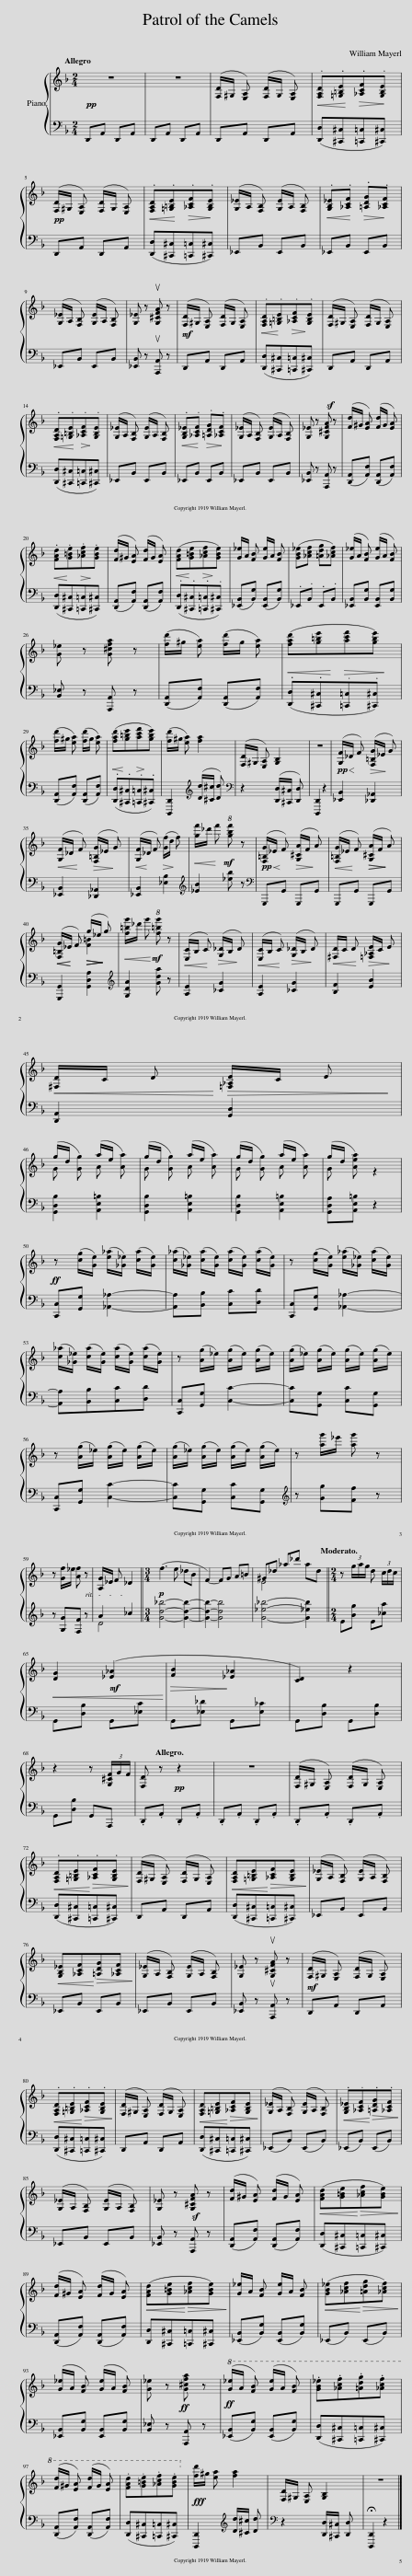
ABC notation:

X:1
%%score { ( 1 3 ) | ( 2 4 ) }
L:1/8
Q:1/4=100
M:2/4
I:linebreak $
K:F
V:1 treble
V:3 treble
V:2 bass
V:4 bass
V:1
!pp! z4 | z4 | ([F,D]/^G,/ [E,A,]) ([F,D]/G,/ [E,A,]) |!<(! .[F,A,D].[=G,=B,E]!<)!!>(!.[_A,CF].[G,B,E]!>)! |$!pp! ([F,D]/^G,/ [E,A,]) ([F,D]/G,/ [E,A,]) | %5
!<(! .[F,A,D].[=G,=B,E]!<)!!>(!.[_A,CF].[G,B,E]!>)! | ([G,_E]/A,/ [F,B,]) ([G,E]/A,/ [F,B,]) |!<(! .[G,B,_E].[_A,CF]!<)!!>(! .[=A,DG].[_A,CF]!>)! |$ ([G,_E]/A,/ [F,B,]) ([G,E]/A,/ [F,B,]) | [G,_E] z u[G,^CFA] z | %10
!mf! ([F,D]/^G,/ [E,A,]) ([F,D]/G,/ [E,A,]) |!<(! .[F,A,D].[=G,=B,E]!<)!!>(!.[_A,CF].[G,B,E]!>)! | ([F,D]/^G,/ [E,A,]) ([F,D]/G,/ [E,A,]) |$!<(! .[F,A,D].[=G,=B,E]!<)!!>(!.[_A,CF].[G,B,E]!>)! | ([G,_E]/A,/ [F,B,]) ([G,E]/A,/ [F,B,]) | %15
!<(! .[G,B,_E].[_A,CF]!<)!!>(! .[=A,DG].[_A,CF]!>)! | ([G,_E]/A,/ [F,B,]) ([G,E]/A,/ [F,B,]) | [G,_E] z [G,^CFA] z | ([Fd]/^G/ [EA]) ([Fd]/G/ [EA]) |$!<(! .[FAd].[G=Be]!<)!!>(!.[_Acf].[GBe]!>)! | %20
 ([Fd]/^G/ [EA]) ([Fd]/G/ [EA]) |!<(! ([FAd][G=Be]!<)!!>(![_Acf][GBe])!>)! | [G_e]/A/ [FB] [Ge]/A/ [FB] | ([GB_e][_Acf] [=Adg][_Acf]) | ([G_e]/A/ [FB]) ([Ge]/A/ [FB]) |$ %25
 [G_e] z [G^cfa] z | ([fd']/^g/ [ea]) ([fd']/g/ [ea]) |!<(! ([fad'][g=be']!<)!!>(![ac'f'][gbe'])!>)! |$ ([fd']/^g/ [ea]) ([fd']/g/ [ea]) |!<(! ([fad'][g=be']!<)!!>(![ac'f'][gbe'])!>)! | %30
 ([fd']/^g/ [ea]) [fa]2 | ([F,D]/^G,/ [E,A,]) [G,B,]2 | z4 |!pp!!<(! ([G,F]/_D/ F)!<)!!>(! ([F,=B,G]/_E/ G)!>)! |$!<(! ([G,F]/_D/ F)!<)!!>(! ([F,=B,G]/_E/ G)!>)! | %35
!<(! ([G,F]/_D/ F)!<)!!>(! ([Gf]/d/ f)!>)! |!<(! [gf']/_d'/ f'!<)!!mf!!8va(! [g'b'f''] z!8va)! |!pp!!<(! ([F,=B,G]/_E/ F)!<)!!>(! ([G,^CA]/F/ A)!>)! |!<(! ([F,=B,G]/_E/ F)!<)!!>(!!>(! ([G,^CA]/F/ A)!>)!!>)! |$!<(!!<(! ([F,=B,G]/_E/ F)!<)!!<)!!>(!!>(!!>(! (g/_e/ g)!>)!!>)!!>)! | %40
!<(! [f=bg']/_d'/ g'!<)!!mf!!8va(! [f'=b'g''] z!8va)! |!<(! ([E,C]/B,/ C)!<)!!>(! ([G,_D]/B,/ D)!>)! |!<(! ([E,C]/B,/ C)!<)!!>(! ([G,_D]/B,/ D)!>)! |!<(! [^F,D]/C/ D!<)!!>(! [=F,_A,E]/C/ E!>)! |$!<(! [^F,D]/C/ D!<)!!>(! [=F,_A,E]/C/ E!>)! |$ %45
 (g/d/ [Gg]) (a/e/ [Aa]) | (g/d/ [Gg]) (a/e/ [Aa]) | (g/d/ [Gg]) (a/e/ [Aa]) | (g/d/ [Aea]) z2 |$!ff! z ([cg]/[Ge]/) ([e_a]/[_G_e]/) ([ca]/[Ge]/) | %50
 ([c_a]/[_G_e]/) ([ca]/[Ge]/) ([ca]/[Ge]/) ([ca]/[Ge]/) | z ([cg]/[Ge]/) ([e_a]/[_G_e]/) ([ca]/[Ge]/) |$ ([c_a]/[_G_e]/) ([ca]/[Ge]/) ([ca]/[Ge]/) ([ca]/[Ge]/) | z ([Ag]/_e/) ([Ag]/e/) ([Ag]/e/) | ([Ag]/_e/) ([Ag]/e/) ([Ag]/e/) ([Ag]/e/) |$ %55
 z ([Ag]/_e/) ([Ag]/e/) ([Ag]/e/) | ([Ag]/_e/) ([Ag]/e/) ([Ag]/e/) ([Ag]/e/) | z [ag']/_e'/ [ag'] z |$ z [Gf]/_e/ [Af] z | [A,G]/_E/ F _D2 || %60
[M:3/4]!p! (f3 e _dB | F2-) FG A=B | ^G_d _a_d' ad ||[M:2/4][Q:1/4=100] z (3g/a/g/ d (3c/d/c/ |$!<(! [DG]2!mf! ([_E_A]2!<)! | %65
!>(! [FB]2!>)! [_E_A]2 | [CD]2) z2 |$ z2 z (3[G,^CF]/G/F/ | [F,D][Q:1/4=100] z!pp! z2 | z4 | %70
 ([F,D]/^G,/ [E,A,]) ([F,D]/G,/ [E,A,]) |$!<(! .[F,A,D].[=G,=B,E]!<)!!>(!.[_A,CF].[G,B,E]!>)! | ([F,D]/^G,/ [E,A,]) ([F,D]/G,/ [E,A,]) |!<(! [F,A,D][=G,=B,E]!<)!!>(![_A,CF][G,B,E]!>)! | ([G,_E]/A,/ [F,B,]) ([G,E]/A,/ [F,B,]) |$ %75
!<(! [G,B,_E][_A,CF]!<)!!>(![=A,DG][_A,CF]!>)! | ([G,_E]/A,/ [F,B,]) ([G,E]/A,/ [F,B,]) | [G,_E] z u[G,^CFA] z |!mf! ([F,D]/^G,/ [E,A,]) ([F,D]/G,/ [E,A,]) |$!<(! .[F,A,D].[=G,=B,E]!<)!!>(!.[_A,CF].[G,B,E]!>)! | %80
 ([F,D]/^G,/ [E,A,]) ([F,D]/G,/ [E,A,]) |!<(! [F,A,D][=G,=B,E]!<)!!>(![_A,CF][G,B,E]!>)! | ([G,_E]/A,/ [F,B,]) ([G,E]/A,/ [F,B,]) |!<(! .[G,B,_E].[_A,CF]!<)!!>(!.[=A,DG].[_A,CF]!>)! |$ ([G,_E]/A,/ [F,B,]) ([G,E]/A,/ [F,B,]) | %85
 [G,_E] z [G,^CFA] z | ([Fd]/^G/ [EA]) ([Fd]/G/ [EA]) |!<(! ([FAd][G=Be]!<)!!>(![_Acf][GBe])!>)! |$ ([Fd]/^G/ [EA]) ([Fd]/G/ [EA]) |!<(! ([FAd][G=Be]!<)!!>(![_Acf][GBe])!>)! | %90
 [G_e]/A/ [FB] [Ge]/A/ [FB] |!<(! ([GB_e][_Acf]!<)!!>(![=Adg][_Acf])!>)! |$ ([G_e]/A/ [FB]) ([Ge]/A/ [FB]) | [G_e] z!ff! [G^cfa] z |!ff!!8va(! ([g_e']/a/ [fb]) ([ge']/a/ [fb]) | %95
 .[gb_e'].[_ac'f'].[=ad'g'].[_ac'f'] |$ ([fd']/^g/ [ea]) ([fd']/g/ [ea]) | .[fad'].[g=be'].[_ac'f'].[gbe']!8va)! |!fff! [fd']/^g/ [ea] [fa]2 | [F,D]/^G,/ [E,A,] [G,B,]2 | %100
 z4 |] %101
V:2
 D,,A,, D,,A,, | D,,A,, D,,A,, | D,,A,, D,,A,, | ([D,,D,][^C,,^C,][=C,,=C,][^C,,^C,]) |$ D,,A,, D,,A,, | %5
 ([D,,D,][^C,,^C,][=C,,=C,][^C,,^C,]) | _E,,B,, E,,B,, | _E,,B,, E,,B,, |$ _E,,B,, E,,B,, | [_E,,B,,] z u[A,,,A,,] z | %10
 D,,A,, D,,A,, | ([D,,D,][^C,,^C,][=C,,=C,][^C,,^C,]) | D,,A,, D,,A,, |$ ([D,,D,][^C,,^C,][=C,,=C,][^C,,^C,]) | _E,,B,, E,,B,, | %15
 _E,,B,, E,,B,, | _E,,B,, E,,B,, | [_E,,B,,] z [A,,,A,,] z | ([D,,A,,][A,,F,]) ([D,,A,,][A,,F,]) |$ ([D,,D,][^C,,^C,][=C,,=C,][^C,,^C,]) | %20
 ([D,,A,,][A,,F,]) ([D,,A,,][A,,F,]) | (.[D,,D,].[^C,,^C,].[=C,,=C,].[^C,,^C,]) | ([_E,,B,,][B,,G,]) ([E,,B,,][B,,G,]) | ._E,,.B,, .E,,.B,, | [_E,,B,,][B,,G,] [E,,B,,][B,,G,] |$ %25
 [B,,_E,] z [A,,,A,,] z | ([D,,A,,][A,,F,]) ([D,,A,,][A,,F,]) | (.[D,,D,].[^C,,^C,].[=C,,=C,].[^C,,^C,]) |$ ([D,,A,,][A,,F,]) ([D,,A,,][A,,F,]) | (.[D,,D,].[^C,,^C,].[=C,,=C,].[^C,,^C,]) | %30
 [D,,,D,,]2[K:treble] ([Dd]/[^C^c]/ [Dd]) |[K:bass] z2 ([D,,D,]/[^C,,^C,]/ [D,,D,]) | [D,,,D,,]2 z2 | [_E,,B,,]2 [_D,,_A,,]2 |$ [_E,,B,,]2 [_D,,_A,,]2 | %35
 [_E,,B,,]2 [_E,B,]2 |[K:treble] [_EB]2 [_eb] z |[K:bass] G,,,G,, G,,,G,, | G,,,G,, G,,,G,, |$ [G,,,G,,]2 [G,,D,A,]2 | %40
[K:treble] [G,DA]2 [Gda] z |[K:bass] [C,,G,,]2 [_E,,B,,]2 | [C,,G,,]2 [_E,,B,,]2 | [D,,A,,]2 [G,,D,]2 |$ [D,,A,,]2 [G,,D,]2 |$ %45
 [G,,D,B,]2 [A,,E,=B,]2 | [G,,D,B,]2 [A,,E,=B,]2 | [G,,D,B,]2 [A,,E,=B,]2 | [G,,D,A,][A,,E,=B,] z2 |$ [C,,C,][G,,G,] [_A,,_A,]2- | %50
 [A,,A,][B,,B,] [C,C][D,D] | [C,,C,][G,,G,] [_A,,_A,]2- |$ [A,,A,][B,,B,][C,C][D,D] | [C,,C,][G,,G,] [C,C]2- | [C,C][G,,G,] [C,C][G,,G,] |$ %55
 [C,,C,][G,,G,] [C,C]2- | [C,C][G,,G,] [C,C][G,,G,] |[K:treble] z [Gg][Ff] z |$ z [G,G][F,F] z | A2 _c2 || %60
[M:3/4][K:bass] [B,,F,_D]4- [B,,F,D]2- | [B,,F,D]2- [B,,F,D]4 | [B,,_G,_D]4- [B,,_G,D]2 ||[M:2/4] G,,[D,B,] G,,[_E,C] |$ G,,[D,B,] G,,[_E,C] | %65
 G,,[_E,_D] G,,[E,_C] | G,,[D,B,] G,,[D,B,] |$ G,,[D,B,] G,,A,,, | .D,,.A,, .D,,.A,, | .D,,.A,, .D,,.A,, | %70
 .D,,.A,, .D,,.A,, |$ ([D,,D,][^C,,^C,][=C,,=C,][^C,,^C,]) | D,,A,, D,,A,, | ([D,,D,][^C,,^C,][=C,,=C,][^C,,^C,]) | _E,,B,, E,,B,, |$ %75
 _E,,B,, E,,B,, | _E,,B,, E,,B,, | [_E,,B,,] z u[A,,,A,,] z | D,,A,, D,,A,, |$ ([D,,D,][^C,,^C,][=C,,=C,][^C,,^C,]) | %80
 D,,A,, D,,A,, | ([D,,D,][^C,,^C,][=C,,=C,][^C,,^C,]) | (_E,,B,,) (E,,B,,) | (_E,,B,,) (E,,B,,) |$ _E,,B,, E,,B,, | %85
 [_E,,B,,] z [A,,,A,,] z | ([D,,A,,][A,,F,]) ([D,,A,,][A,,F,]) | ([D,,D,][^C,,^C,][=C,,=C,][^C,,^C,]) |$ ([D,,A,,][A,,F,]) ([D,,A,,][A,,F,]) | [D,,D,][^C,,^C,][=C,,=C,][^C,,^C,] | %90
 ([_E,,B,,][B,,G,]) ([E,,B,,][B,,G,]) | (_E,,B,,) (E,,B,,) |$ [_E,,B,,][B,,G,] [E,,B,,][B,,G,] | [B,,_E,] z [A,,,A,,] z | ([_E,,B,,][B,,G,]) ([E,,B,,][B,,G,]) | %95
 ([D,,D,][^C,,^C,][=C,,=C,][^C,,^C,]) |$ ([D,,A,,][A,,F,]) ([D,,A,,][A,,F,]) | ([D,,D,][^C,,^C,][=C,,=C,][^C,,^C,]) | [D,,,D,,]2[K:treble] [Dd]/[^C^c]/ [Dd] |[K:bass] z2 [D,,D,]/[^C,,^C,]/ [D,,D,] | %100
 !fermata![D,,,D,,]2 z2 |] %101
V:3
 x4 | x4 | x4 | x4 |$ x4 | %5
 x4 | x4 | x4 |$ x4 | x4 | %10
 x4 | x4 | x4 |$ x4 | x4 | %15
 x4 | x4 | x4 | x4 |$ x4 | %20
 x4 | x4 | x4 | x4 | x4 |$ %25
 x4 | x4 | x4 |$ x4 | x4 | %30
 x4 | x4 | x4 | x4 |$ x4 | %35
 x4 | x2!8va(! x2!8va)! | x4 | x4 |$ x2 [F=B]2 | %40
 x2!8va(! x2!8va)! | x4 | x4 | x4 |$ x4 |$ %45
 G x A x | G x A x | G x A x | G x3 |$ x4 | %50
 x4 | x4 |$ x4 | x4 | x4 |$ %55
 x4 | x4 | x4 |$ x4 | x4 || %60
[M:3/4] x6 | x6 | E4 x2 ||[M:2/4] x4 |$ x4 | %65
 x4 | x4 |$ x4 | x4 | x4 | %70
 x4 |$ x4 | x4 | x4 | x4 |$ %75
 x4 | x4 | x4 | x4 |$ x4 | %80
 x4 | x4 | x4 | x4 |$ x4 | %85
 x4 | x4 | x4 |$ x4 | x4 | %90
 x4 | x4 |$ x4 | x4 |!8va(! x4 | %95
 x4 |$ x4 | x4!8va)! | x4 | x4 | %100
 x4 |] %101
V:4
 x4 | x4 | x4 | x4 |$ x4 | %5
 x4 | x4 | x4 |$ x4 | x4 | %10
 x4 | x4 | x4 |$ x4 | x4 | %15
 x4 | x4 | x4 | x4 |$ x4 | %20
 x4 | x4 | x4 | x4 | x4 |$ %25
 x4 | x4 | x4 |$ x4 | x4 | %30
 x2[K:treble] x2 |[K:bass] x4 | x4 | x4 |$ x4 | %35
 x4 |[K:treble] x4 |[K:bass] x4 | x4 |$ x4 | %40
[K:treble] x4 |[K:bass] x4 | x4 | x4 |$ x4 |$ %45
 x4 | x4 | x4 | x4 |$ x4 | %50
 x4 | x4 |$ x4 | x4 | x4 |$ %55
 x4 | x4 |[K:treble] x4 |$ x4 | D4 || %60
[M:3/4][K:bass] x6 | x6 | x6 ||[M:2/4] x4 |$ x4 | %65
 x4 | x4 |$ x4 | x4 | x4 | %70
 x4 |$ x4 | x4 | x4 | x4 |$ %75
 x4 | x4 | x4 | x4 |$ x4 | %80
 x4 | x4 | x4 | x4 |$ x4 | %85
 x4 | x4 | x4 |$ x4 | x4 | %90
 x4 | x4 |$ x4 | x4 | x4 | %95
 x4 |$ x4 | x4 | x2[K:treble] x2 |[K:bass] x4 | %100
 x4 |] %101
